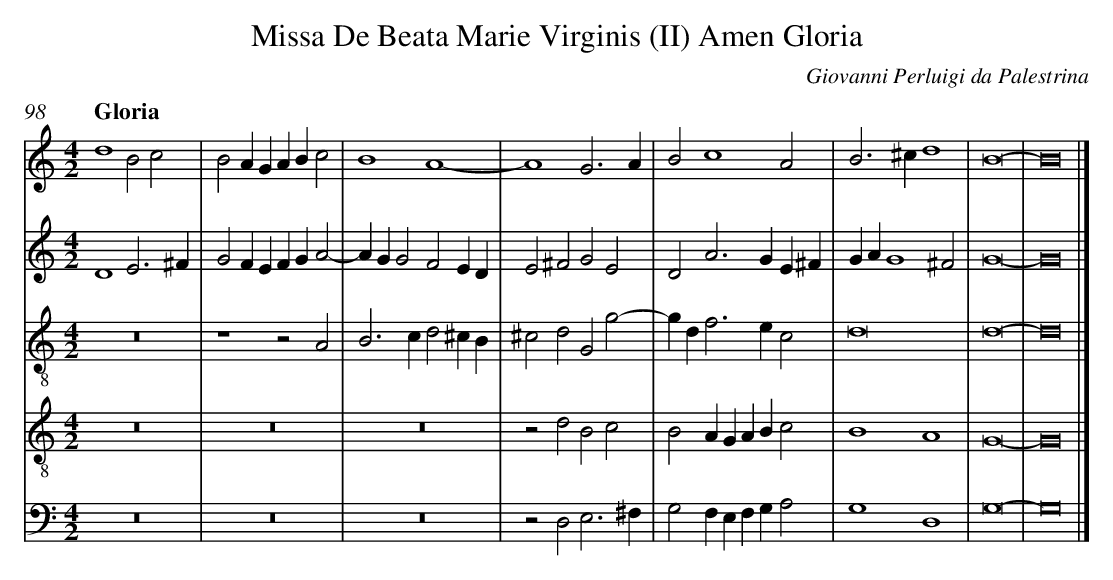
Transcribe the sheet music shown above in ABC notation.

X:1
T: Missa De Beata Marie Virginis (II) Amen Gloria
C: Giovanni Perluigi da Palestrina
L: 1/4
M: 4/2
Q: "Gloria"
V: 1 clef=treble
V: 2 clef=treble
V: 3 clef=treble-8
V: 4 clef=treble-8
V: 5 clef=bass
K: C
[V:1] d4B2c2 |
[V:2] D4E3^F |
[V:3] z8 |
[V:4] z8 |
[V:5] z8 |
[V:1] B2AGABc2 |
[V:2] G2FEFGA2- |
[V:3] z4z2A2 |
[V:4] z8 |
[V:5] z8 |
[V:1] B4A4- |
[V:2] AGG2F2ED |
[V:3] B2>c2d2^cB |
[V:4] z8 |
[V:5] z8 |
[V:1] A4G3A |
[V:2] E2^F2G2E2 |
[V:3] ^c2d2G2g2- |
[V:4] z2d2B2c2 |
[V:5] z2D,2E,3^F, |
[V:1] B2c4A2 |
[V:2] D2A2>G2E^F |
[V:3] gd2<f2ec2 |
[V:4] B2AGABc2 |
[V:5] G,2F,E,F,G,A,2 |
[V:1] B2>^c2d4 |
[V:2] GAG4^F2 |
[V:3] d8 |
[V:4] B4A4 |
[V:5] G,4D,4 |
[V:1] B8- |
[V:2] G8- |
[V:3] d8- |
[V:4] G8- |
[V:5] G,8- |
[V:1] B8 |]
[V:2] G8 |]
[V:3] d8 |]
[V:4] G8 |]
[V:5] G,8 |]
